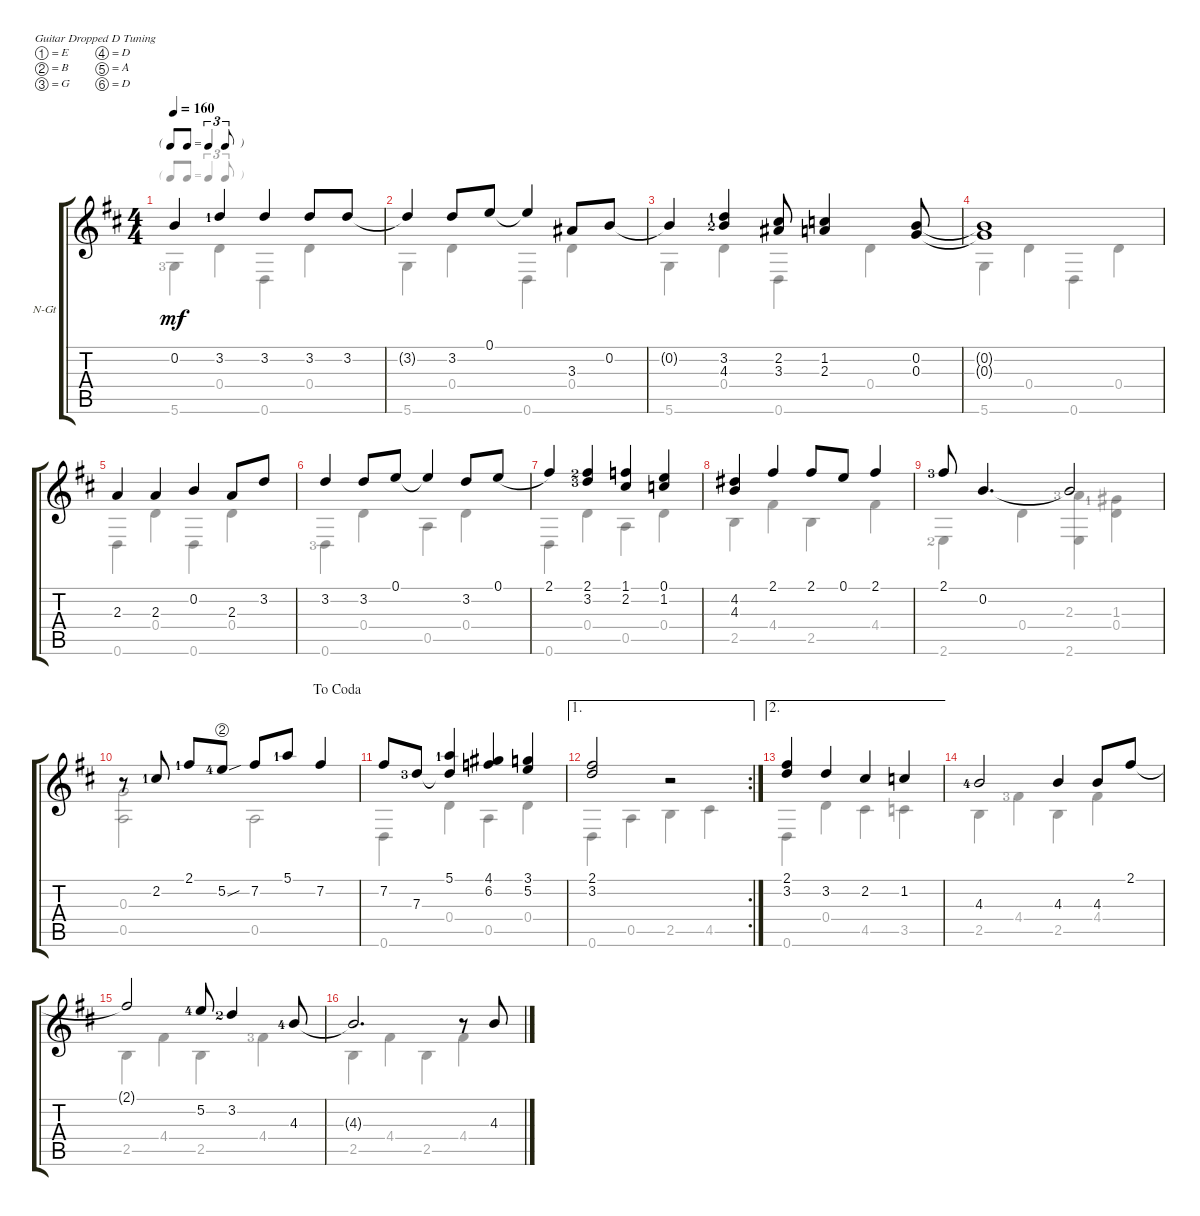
\defaultSystemsLayout 4
\bracketExtendMode groupsimilarinstruments
\firstSystemTrackNameOrientation horizontal
\otherSystemsTrackNameOrientation horizontal
\track ("Nylon Guitar" "N-Gt") {instrument acousticguitarnylon}
\staff {score tabs}
\tuning (E4 B3 G3 D3 A2 D2)
\voice
\ts (4 4)
\tf triplet8th
\tempo 160
\clef g2
\scale
0.133296
\ks d
0.2.4{dy mf} 3.2{lf 2}.4 3.2.4 3.2.8 3.2.8 |
\scale
0.176294 3.2{t}.4 3.2.8 0.1.8 0.1{t}.4 3.3.8 0.2.8 |
\scale
0.207201 0.2{t}.4 (3.2{lf 2} 4.3{lf 3}).4 (2.2 3.3).8 (1.2 2.3).4 (0.2 0.3).8 |
\scale
0.193846 (0.2{t} 0.3{t}).1 |
\scale
0.172308 2.3.4 2.3.4 0.2.4 2.3.8 3.2.8 |
\scale
0.172308 3.2.4 3.2.8 0.1.8 0.1{t}.4 3.2.8 0.1.8{legatoorigin} |
\scale
0.257421 2.1.4 (2.1{lf 3} 3.2{lf 4}).4 (1.1 2.2).4 (0.1 1.2).4 |
\scale
0.205084 (4.2 4.3).4 2.1.4 2.1.8 0.1.8 2.1.4 |
\scale
0.25362 2.1{lf 4}.8 0.2.4{d} 0.2{t}.2 |
\jump dacoda
\scale
0.217143 r.8 2.2{lf 2}.8 2.1{lf 2}.8 5.2{string sou lf 5}.8 7.2.8 5.1{lf 2}.8 7.2.4 |
\scale
0.257143 7.2.8 7.3{lf 4}.8 (7.3{t} 5.1{lf 2}).4 (4.1 6.2).4 (3.1 5.2).4 |
\ae 1
\rc 2
\scale
0.111975 (2.1 3.2).2 r.2 |
\ae 2
\scale
0.159317 (2.1 3.2).4 3.2.4 2.2.4 1.2.4 |
\scale
0.21372 4.3{lf 5}.2 4.3.4 4.3.8 2.1.8 |
\scale
0.230546 2.1{t}.2 5.2{lf 5}.8 3.2{lf 3}.4 4.3{lf 5}.8 |
\scale
0.178883 4.3{t}.2{d} r.8 4.3.8
\voice
\clef g2
\ottava regular
\simile none
\scale
0.133296
\ks d
5.6{lf 4}.4{dy mf} 0.4.4 0.6.4 0.4.4 |
\scale
0.176294 5.6.4 0.4.4 0.6.4 0.4.4 |
\scale
0.207201 5.6.4 0.4.4 0.6.4 0.4.4 |
\scale
0.193846 5.6.4 0.4.4 0.6.4 0.4.4 |
\scale
0.172308 0.6.4 0.4.4 0.6.4 0.4.4 |
\scale
0.172308 0.6{lf 4}.4 0.4.4 0.5.4 0.4.4 |
\scale
0.257421 0.6.4 0.4.4 0.5.4 0.4.4 |
\scale
0.205084 2.5.4 4.4.4 2.5.4 4.4.4 |
\scale
0.25362 2.6{lf 3}.4 0.4.4 (2.6 2.3{lf 4}).4 (0.4 1.3{lf 2}).4 |
\scale
0.217143 (0.3 0.5).2 0.5.2 |
\scale
0.257143 0.6.4 0.4.4 0.5.4 0.4.4 |
\scale
0.111975 0.6.4 0.5.4 2.5.4 4.5.4 |
\scale
0.159317 0.6.4 0.4.4 4.5.4 3.5.4 |
\scale
0.21372 2.5.4 4.4{lf 4}.4 2.5.4 4.4.4 |
\scale
0.230546 2.5.4 4.4.4 2.5.4 4.4{lf 4}.4 |
\scale
0.178883 2.5.4 4.4.4 2.5.4 4.4.4
